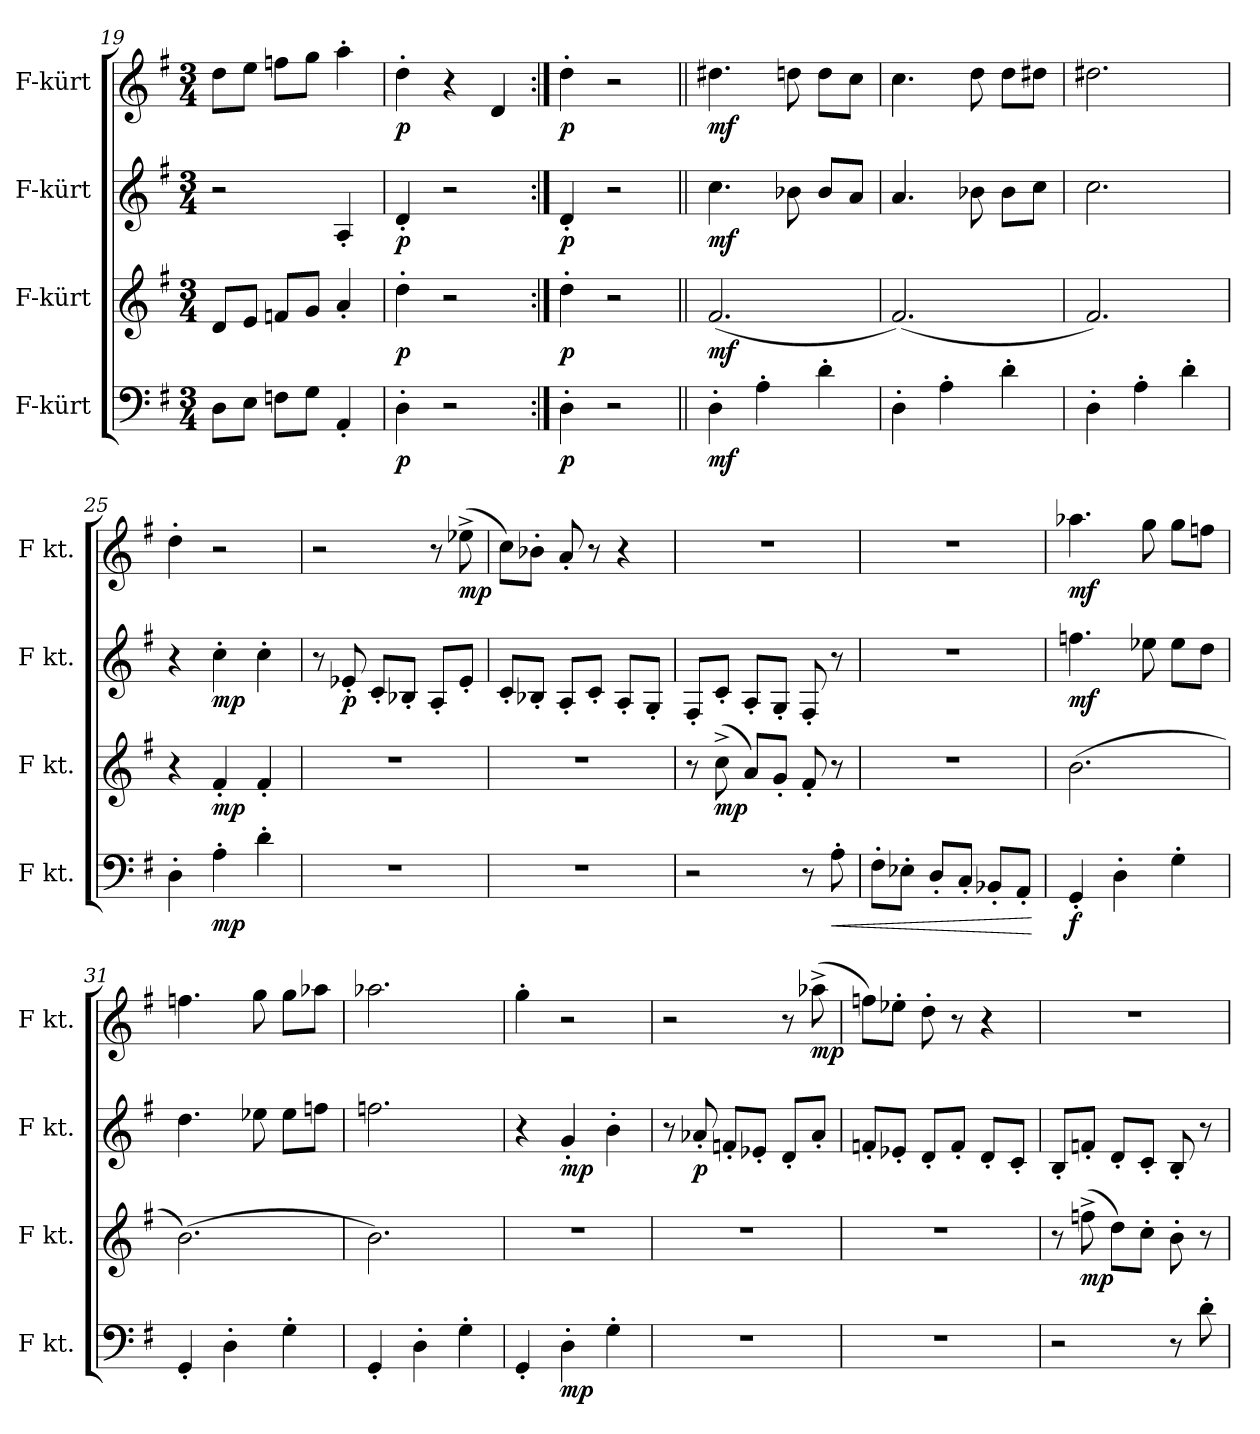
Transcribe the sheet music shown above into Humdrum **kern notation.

**kern	**dynam	**kern	**dynam	**kern	**dynam	**kern	**dynam
*part4	*part4	*part3	*part3	*part2	*part2	*part1	*part1
*staff4	*staff4	*staff3	*staff3	*staff2	*staff2	*staff1	*staff1
*I"F-kürt	*	*I"F-kürt	*	*I"F-kürt	*	*I"F-kürt	*
*I'F kt.	*	*I'F kt.	*	*I'F kt.	*	*I'F kt.	*
*clefF4	*	*clefG2	*	*clefG2	*	*clefG2	*
*ITrd4c7	*	*ITrd4c7	*	*ITrd4c7	*	*ITrd4c7	*
*k[]	*	*k[]	*	*k[]	*	*k[]	*
*M3/4	*	*M3/4	*	*M3/4	*	*M3/4	*
=19	=19	=19	=19	=19	=19	=19	=19
8GG\L	.	8G/L	.	2r	.	8g\L	.
8AA\J	.	8A/J	.	.	.	8a\J	.
8BB-X\L	.	8B-X/L	.	.	.	8b-X\L	.
8C\J	.	8c/J	.	.	.	8cc\J	.
4DD'/	.	4d'/	.	4D'/	.	4dd'\	.
=20	=20	=20	=20	=20	=20	=20	=20
!	!LO:DY:b	!	!LO:DY:b	!	!LO:DY:b	!	!LO:DY:b
4GG'\	p	4g'\	p	4G'/	p	4g'\	p
2r	.	2r	.	2r	.	4r	.
.	.	.	.	.	.	4G/	.
!!LO:LB:g=z
=21:|!	=21:|!	=21:|!	=21:|!	=21:|!	=21:|!	=21:|!	=21:|!
!	!LO:DY:b	!	!LO:DY:b	!	!LO:DY:b	!	!LO:DY:b
4GG'\	p	4g'\	p	4G'/	p	4g'\	p
2r	.	2r	.	2r	.	2r	.
=22||	=22||	=22||	=22||	=22||	=22||	=22||	=22||
!	!LO:DY:b	!	!LO:DY:b	!	!LO:DY:b	!	!LO:DY:b
4GG'\	mf	(<2.B/	mf	4.f\	mf	4.g#X\	mf
4D'\	.	.	.	.	.	.	.
.	.	.	.	8e-X\	.	8gn\	.
4G'\	.	.	.	8e-/L	.	8g\L	.
.	.	.	.	8d/J	.	8f\J	.
=23	=23	=23	=23	=23	=23	=23	=23
4GG'\	.	(<2.B/)	.	4.d/	.	4.f\	.
4D'\	.	.	.	.	.	.	.
.	.	.	.	8e-X\	.	8g\	.
4G'\	.	.	.	8e-\L	.	8g\L	.
.	.	.	.	8f\J	.	8g#X\J	.
=24	=24	=24	=24	=24	=24	=24	=24
4GG'\	.	2.B/)	.	2.f\	.	2.g#X\	.
4D'\	.	.	.	.	.	.	.
4G'\	.	.	.	.	.	.	.
=25	=25	=25	=25	=25	=25	=25	=25
4GG'\	.	4r	.	4r	.	4g'\	.
!	!LO:DY:b	!	!LO:DY:b	!	!LO:DY:b	!	!
4D'\	mp	4B'/	mp	4f'\	mp	2r	.
4G'\	.	4B'/	.	4f'\	.	.	.
=26	=26	=26	=26	=26	=26	=26	=26
2.r	.	2.r	.	8r	.	2r	.
!	!	!	!	!	!LO:DY:b	!	!
.	.	.	.	8A-X'/	p	.	.
.	.	.	.	8F'/L	.	.	.
.	.	.	.	8E-X'/J	.	.	.
.	.	.	.	8D'/L	.	8r	.
!	!	!	!	!	!	!	!LO:DY:b
.	.	.	.	8A-'/J	.	(>8a-X^\	mp
=27	=27	=27	=27	=27	=27	=27	=27
2.r	.	2.r	.	8F'/L	.	8f\L)	.
.	.	.	.	8E-X'/J	.	8e-X'\J	.
.	.	.	.	8D'/L	.	8d'/	.
.	.	.	.	8F'/J	.	8r	.
.	.	.	.	8D'/L	.	4r	.
.	.	.	.	8C'/J	.	.	.
!!LO:LB:g=z
=28	=28	=28	=28	=28	=28	=28	=28
2r	.	8r	.	8BB'/L	.	2.r	.
!	!	!	!LO:DY:b	!	!	!	!
.	.	(>8f^\	mp	8F'/J	.	.	.
.	.	8d/L)	.	8D'/L	.	.	.
.	.	8c'/J	.	8C'/J	.	.	.
8r	.	8B'/	.	8BB'/	.	.	.
!	!LO:HP:b	!	!	!	!	!	!
8D'\	<	8r	.	8r	.	.	.
=29	=29	=29	=29	=29	=29	=29	=29
8BB'\L	.	2.r	.	2.r	.	2.r	.
8AA-X'\J	.	.	.	.	.	.	.
8GG'/L	.	.	.	.	.	.	.
8FF'/J	.	.	.	.	.	.	.
8EE-X'/L	.	.	.	.	.	.	.
8DD'/J	.	.	.	.	.	.	.
.	[	.	.	.	.	.	.
=30	=30	=30	=30	=30	=30	=30	=30
!	!LO:DY:b	!	!	!	!LO:DY:b	!	!LO:DY:b
4CC'/	f	(>2.e\	.	4.b-X\	mf	4.dd-X\	mf
4GG'\	.	.	.	.	.	.	.
.	.	.	.	8a-X\	.	8cc\	.
4C'\	.	.	.	8a-\L	.	8cc\L	.
.	.	.	.	8g\J	.	8b-X\J	.
=31	=31	=31	=31	=31	=31	=31	=31
4CC'/	.	(>2.e\)	.	4.g\	.	4.b-X\	.
4GG'\	.	.	.	.	.	.	.
.	.	.	.	8a-X\	.	8cc\	.
4C'\	.	.	.	8a-\L	.	8cc\L	.
.	.	.	.	8b-X\J	.	8dd-X\J	.
=32	=32	=32	=32	=32	=32	=32	=32
4CC'/	.	2.e\)	.	2.b-X\	.	2.dd-X\	.
4GG'\	.	.	.	.	.	.	.
4C'\	.	.	.	.	.	.	.
=33	=33	=33	=33	=33	=33	=33	=33
4CC'/	.	2.r	.	4r	.	4cc'\	.
!	!LO:DY:b	!	!	!	!LO:DY:b	!	!
4GG'\	mp	.	.	4c'/	mp	2r	.
4C'\	.	.	.	4e'\	.	.	.
=34	=34	=34	=34	=34	=34	=34	=34
2.r	.	2.r	.	8r	.	2r	.
!	!	!	!	!	!LO:DY:b	!	!
.	.	.	.	8d-X'/	p	.	.
.	.	.	.	8B-X'/L	.	.	.
.	.	.	.	8A-X'/J	.	.	.
.	.	.	.	8G'/L	.	8r	.
!	!	!	!	!	!	!	!LO:DY:b
.	.	.	.	8d-'/J	.	(>8dd-X^\	mp
!!LO:PB:g=z
=35	=35	=35	=35	=35	=35	=35	=35
2.r	.	2.r	.	8B-X'/L	.	8b-X\L)	.
.	.	.	.	8A-X'/J	.	8a-X'\J	.
.	.	.	.	8G'/L	.	8g'\	.
.	.	.	.	8B-'/J	.	8r	.
.	.	.	.	8G'/L	.	4r	.
.	.	.	.	8F'/J	.	.	.
=36	=36	=36	=36	=36	=36	=36	=36
2r	.	8r	.	8E'/L	.	2.r	.
!	!	!	!LO:DY:b	!	!	!	!
.	.	(>8b-X^\	mp	8B-X'/J	.	.	.
.	.	8g\L)	.	8G'/L	.	.	.
.	.	8f'\J	.	8F'/J	.	.	.
8r	.	8e'\	.	8E'/	.	.	.
8G'\	.	8r	.	8r	.	.	.
=	=	=	=	=	=	=	=
*-	*-	*-	*-	*-	*-	*-	*-
